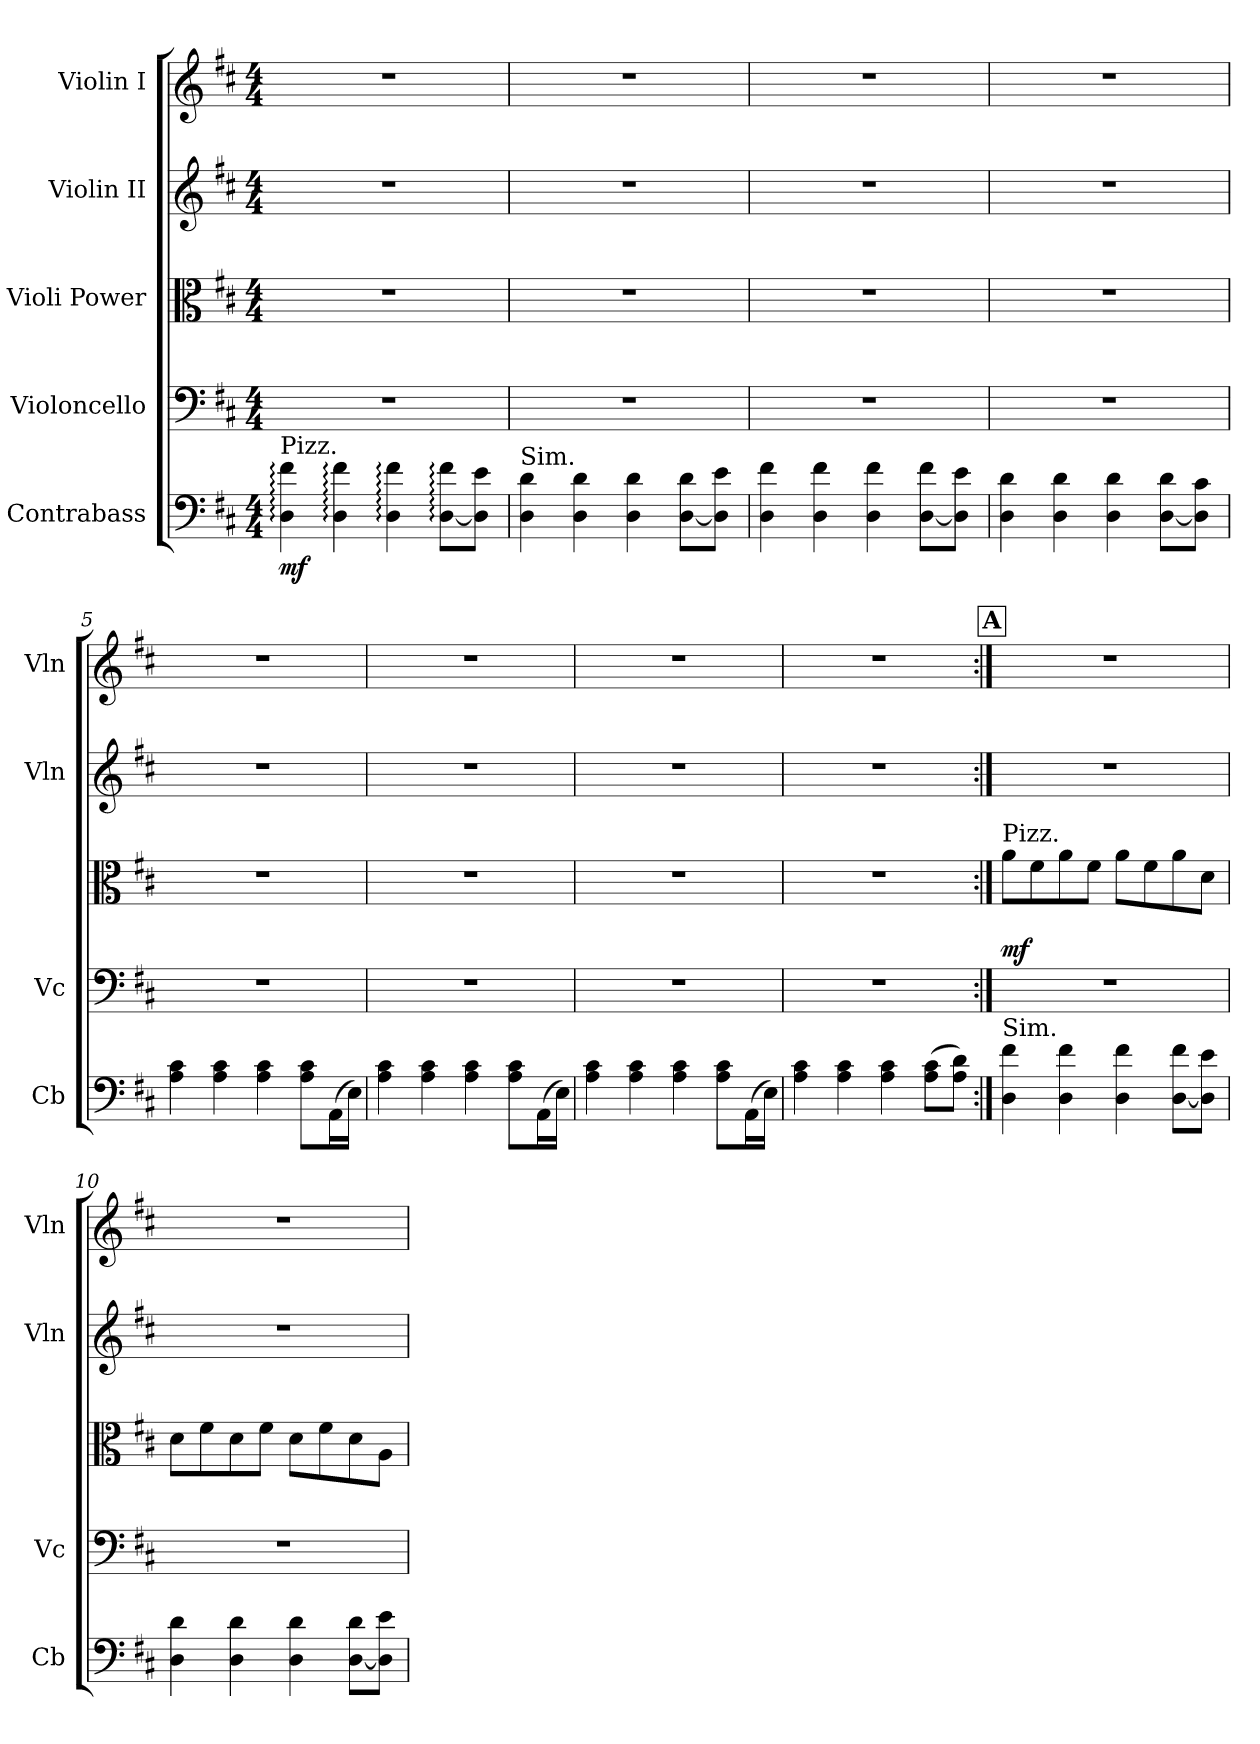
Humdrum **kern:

**kern	**dynam	**kern	**dynam	**kern	**kern	**kern
*part5	*part5	*part4	*part4	*part3	*part2	*part1
*staff5	*staff5	*staff4	*staff4	*staff3	*staff2	*staff1
*I"Contrabass	*	*I"Violoncello	*	*I"Violi Power	*I"Violin II	*I"Violin I
*I'Cb	*	*I'Vc	*	*	*I'Vln	*I'Vln
*clefF4	*	*clefF4	*	*clefC3	*clefG2	*clefG2
*ITrd7c12	*	*	*	*	*	*
*k[f#c#]	*	*k[f#c#]	*	*k[f#c#]	*k[f#c#]	*k[f#c#]
*M4/4	*	*M4/4	*	*M4/4	*M4/4	*M4/4
*MM52	*	*MM52	*	*MM52	*MM52	*MM52
=1	=1	=1	=1	=1	=1	=1
!LO:TX:a:t=Pizz.	!	!	!	!	!	!
!	!LO:DY:b	!	!	!	!	!
4DD\: 4F#\:	mf	1r	.	1r	1r	1r
4DD\: 4F#\:	.	.	.	.	.	.
4DD\: 4F#\:	.	.	.	.	.	.
[8DD\: 8F#\:L	.	.	.	.	.	.
8DD\] 8E\J	.	.	.	.	.	.
=2	=2	=2	=2	=2	=2	=2
!LO:TX:a:t=Sim.	!	!	!	!	!	!
4DD\ 4D\	.	1r	.	1r	1r	1r
4DD\ 4D\	.	.	.	.	.	.
4DD\ 4D\	.	.	.	.	.	.
[8DD\ 8D\L	.	.	.	.	.	.
8DD\] 8E\J	.	.	.	.	.	.
=3	=3	=3	=3	=3	=3	=3
4DD\ 4F#\	.	1r	.	1r	1r	1r
4DD\ 4F#\	.	.	.	.	.	.
4DD\ 4F#\	.	.	.	.	.	.
[8DD\ 8F#\L	.	.	.	.	.	.
8DD\] 8E\J	.	.	.	.	.	.
=4	=4	=4	=4	=4	=4	=4
4DD\ 4D\	.	1r	.	1r	1r	1r
4DD\ 4D\	.	.	.	.	.	.
4DD\ 4D\	.	.	.	.	.	.
[8DD\ 8D\L	.	.	.	.	.	.
8DD\] 8C#\J	.	.	.	.	.	.
!!LO:LB:g=z
=5	=5	=5	=5	=5	=5	=5
4AA\ 4C#\	.	1r	.	1r	1r	1r
4AA\ 4C#\	.	.	.	.	.	.
4AA\ 4C#\	.	.	.	.	.	.
8AA\ 8C#\L	.	.	.	.	.	.
(16AAA\L	.	.	.	.	.	.
16EE\JJ)	.	.	.	.	.	.
=6	=6	=6	=6	=6	=6	=6
4AA\ 4C#\	.	1r	.	1r	1r	1r
4AA\ 4C#\	.	.	.	.	.	.
4AA\ 4C#\	.	.	.	.	.	.
8AA\ 8C#\L	.	.	.	.	.	.
(16AAA\L	.	.	.	.	.	.
16EE\JJ)	.	.	.	.	.	.
=7	=7	=7	=7	=7	=7	=7
4AA\ 4C#\	.	1r	.	1r	1r	1r
4AA\ 4C#\	.	.	.	.	.	.
4AA\ 4C#\	.	.	.	.	.	.
8AA\ 8C#\L	.	.	.	.	.	.
(16AAA\L	.	.	.	.	.	.
16EE\JJ)	.	.	.	.	.	.
=8	=8	=8	=8	=8	=8	=8
4AA\ 4C#\	.	1r	.	1r	1r	1r
4AA\ 4C#\	.	.	.	.	.	.
4AA\ 4C#\	.	.	.	.	.	.
(8AA\ 8C#\L	.	.	.	.	.	.
8AA\ 8D\J)	.	.	.	.	.	.
!!LO:REH:place=s1:a:B:fs=14:t=A
=9:|!	=9:|!	=9:|!	=9:|!	=9:|!	=9:|!	=9:|!
!	!	!	!	!LO:TX:a:t=Pizz.	!	!
!LO:TX:a:t=Sim.	!	!	!	!	!	!
!	!	!	!LO:DY:a	!	!	!
4DD\ 4F#\	.	1r	mf	8a\L	1r	1r
.	.	.	.	8f#\	.	.
4DD\ 4F#\	.	.	.	8a\	.	.
.	.	.	.	8f#\J	.	.
4DD\ 4F#\	.	.	.	8a\L	.	.
.	.	.	.	8f#\	.	.
[8DD\ 8F#\L	.	.	.	8a\	.	.
8DD\] 8E\J	.	.	.	8d\J	.	.
!!LO:PB:g=z
=10	=10	=10	=10	=10	=10	=10
4DD\ 4D\	.	1r	.	8d\L	1r	1r
.	.	.	.	8f#\	.	.
4DD\ 4D\	.	.	.	8d\	.	.
.	.	.	.	8f#\J	.	.
4DD\ 4D\	.	.	.	8d\L	.	.
.	.	.	.	8f#\	.	.
[8DD\ 8D\L	.	.	.	8d\	.	.
8DD\] 8E\J	.	.	.	8A\J	.	.
=	=	=	=	=	=	=
*-	*-	*-	*-	*-	*-	*-
